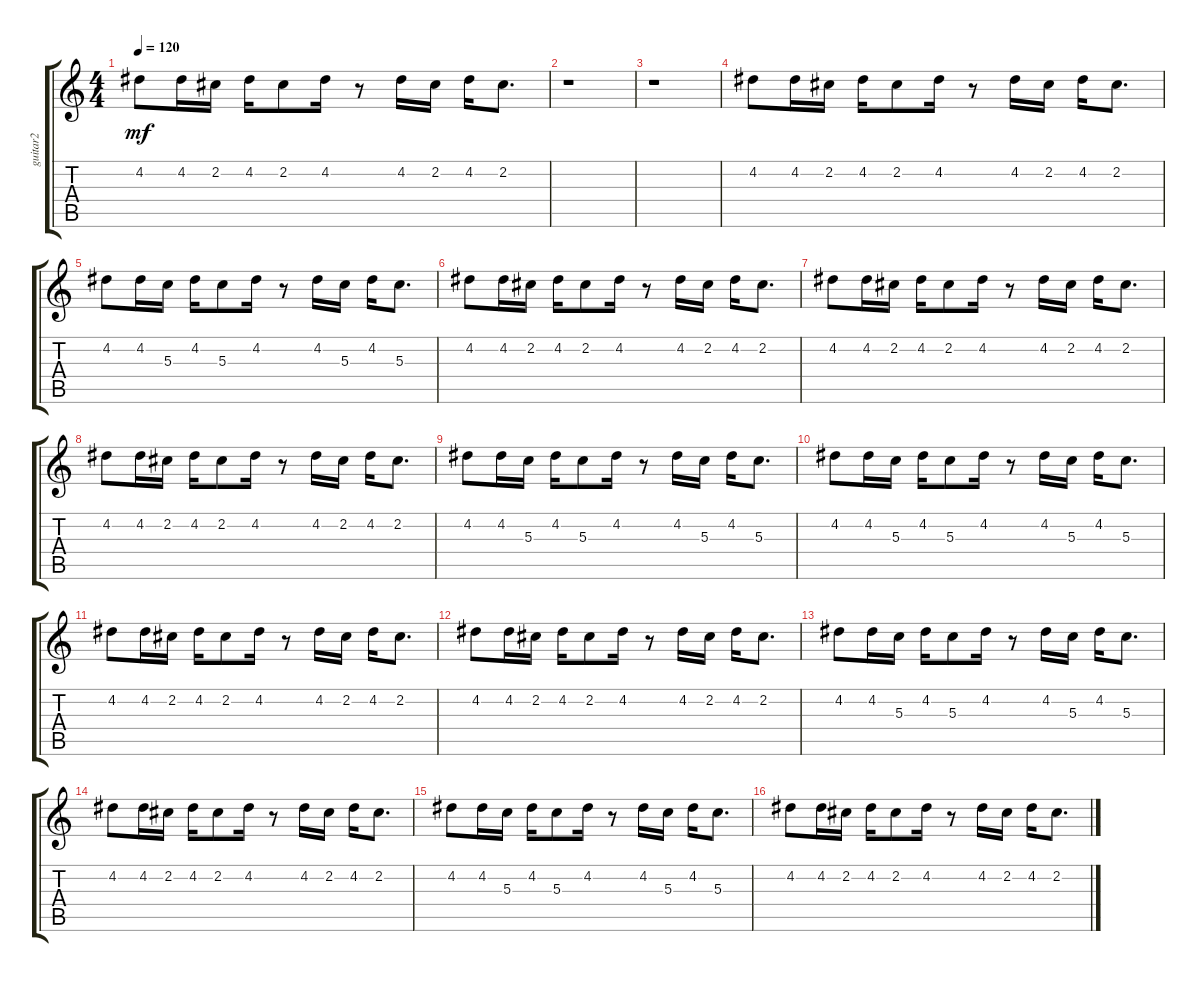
\track ("guitar2" "guitar2") {instrument acousticguitarnylon}
\staff {score tabs}
\tuning (E4 B3 G3 D3 A2 E2) {hide}
\ts (4 4)
\tempo 120
\clef g2
\ks c
4.2.8{dy mf} 4.2.16 2.2.16 4.2.16 2.2.8 4.2.16 r.8 4.2.16 2.2.16 4.2.16 2.2.8{d} |
r.1 |
r.1 |
4.2.8 4.2.16 2.2.16 4.2.16 2.2.8 4.2.16 r.8 4.2.16 2.2.16 4.2.16 2.2.8{d} |
4.2.8 4.2.16 5.3.16 4.2.16 5.3.8 4.2.16 r.8 4.2.16 5.3.16 4.2.16 5.3.8{d} |
4.2.8 4.2.16 2.2.16 4.2.16 2.2.8 4.2.16 r.8 4.2.16 2.2.16 4.2.16 2.2.8{d} |
4.2.8 4.2.16 2.2.16 4.2.16 2.2.8 4.2.16 r.8 4.2.16 2.2.16 4.2.16 2.2.8{d} |
4.2.8 4.2.16 2.2.16 4.2.16 2.2.8 4.2.16 r.8 4.2.16 2.2.16 4.2.16 2.2.8{d} |
4.2.8 4.2.16 5.3.16 4.2.16 5.3.8 4.2.16 r.8 4.2.16 5.3.16 4.2.16 5.3.8{d} |
4.2.8 4.2.16 5.3.16 4.2.16 5.3.8 4.2.16 r.8 4.2.16 5.3.16 4.2.16 5.3.8{d} |
4.2.8 4.2.16 2.2.16 4.2.16 2.2.8 4.2.16 r.8 4.2.16 2.2.16 4.2.16 2.2.8{d} |
4.2.8 4.2.16 2.2.16 4.2.16 2.2.8 4.2.16 r.8 4.2.16 2.2.16 4.2.16 2.2.8{d} |
4.2.8 4.2.16 5.3.16 4.2.16 5.3.8 4.2.16 r.8 4.2.16 5.3.16 4.2.16 5.3.8{d} |
4.2.8 4.2.16 2.2.16 4.2.16 2.2.8 4.2.16 r.8 4.2.16 2.2.16 4.2.16 2.2.8{d} |
4.2.8 4.2.16 5.3.16 4.2.16 5.3.8 4.2.16 r.8 4.2.16 5.3.16 4.2.16 5.3.8{d} |
4.2.8 4.2.16 2.2.16 4.2.16 2.2.8 4.2.16 r.8 4.2.16 2.2.16 4.2.16 2.2.8{d}
